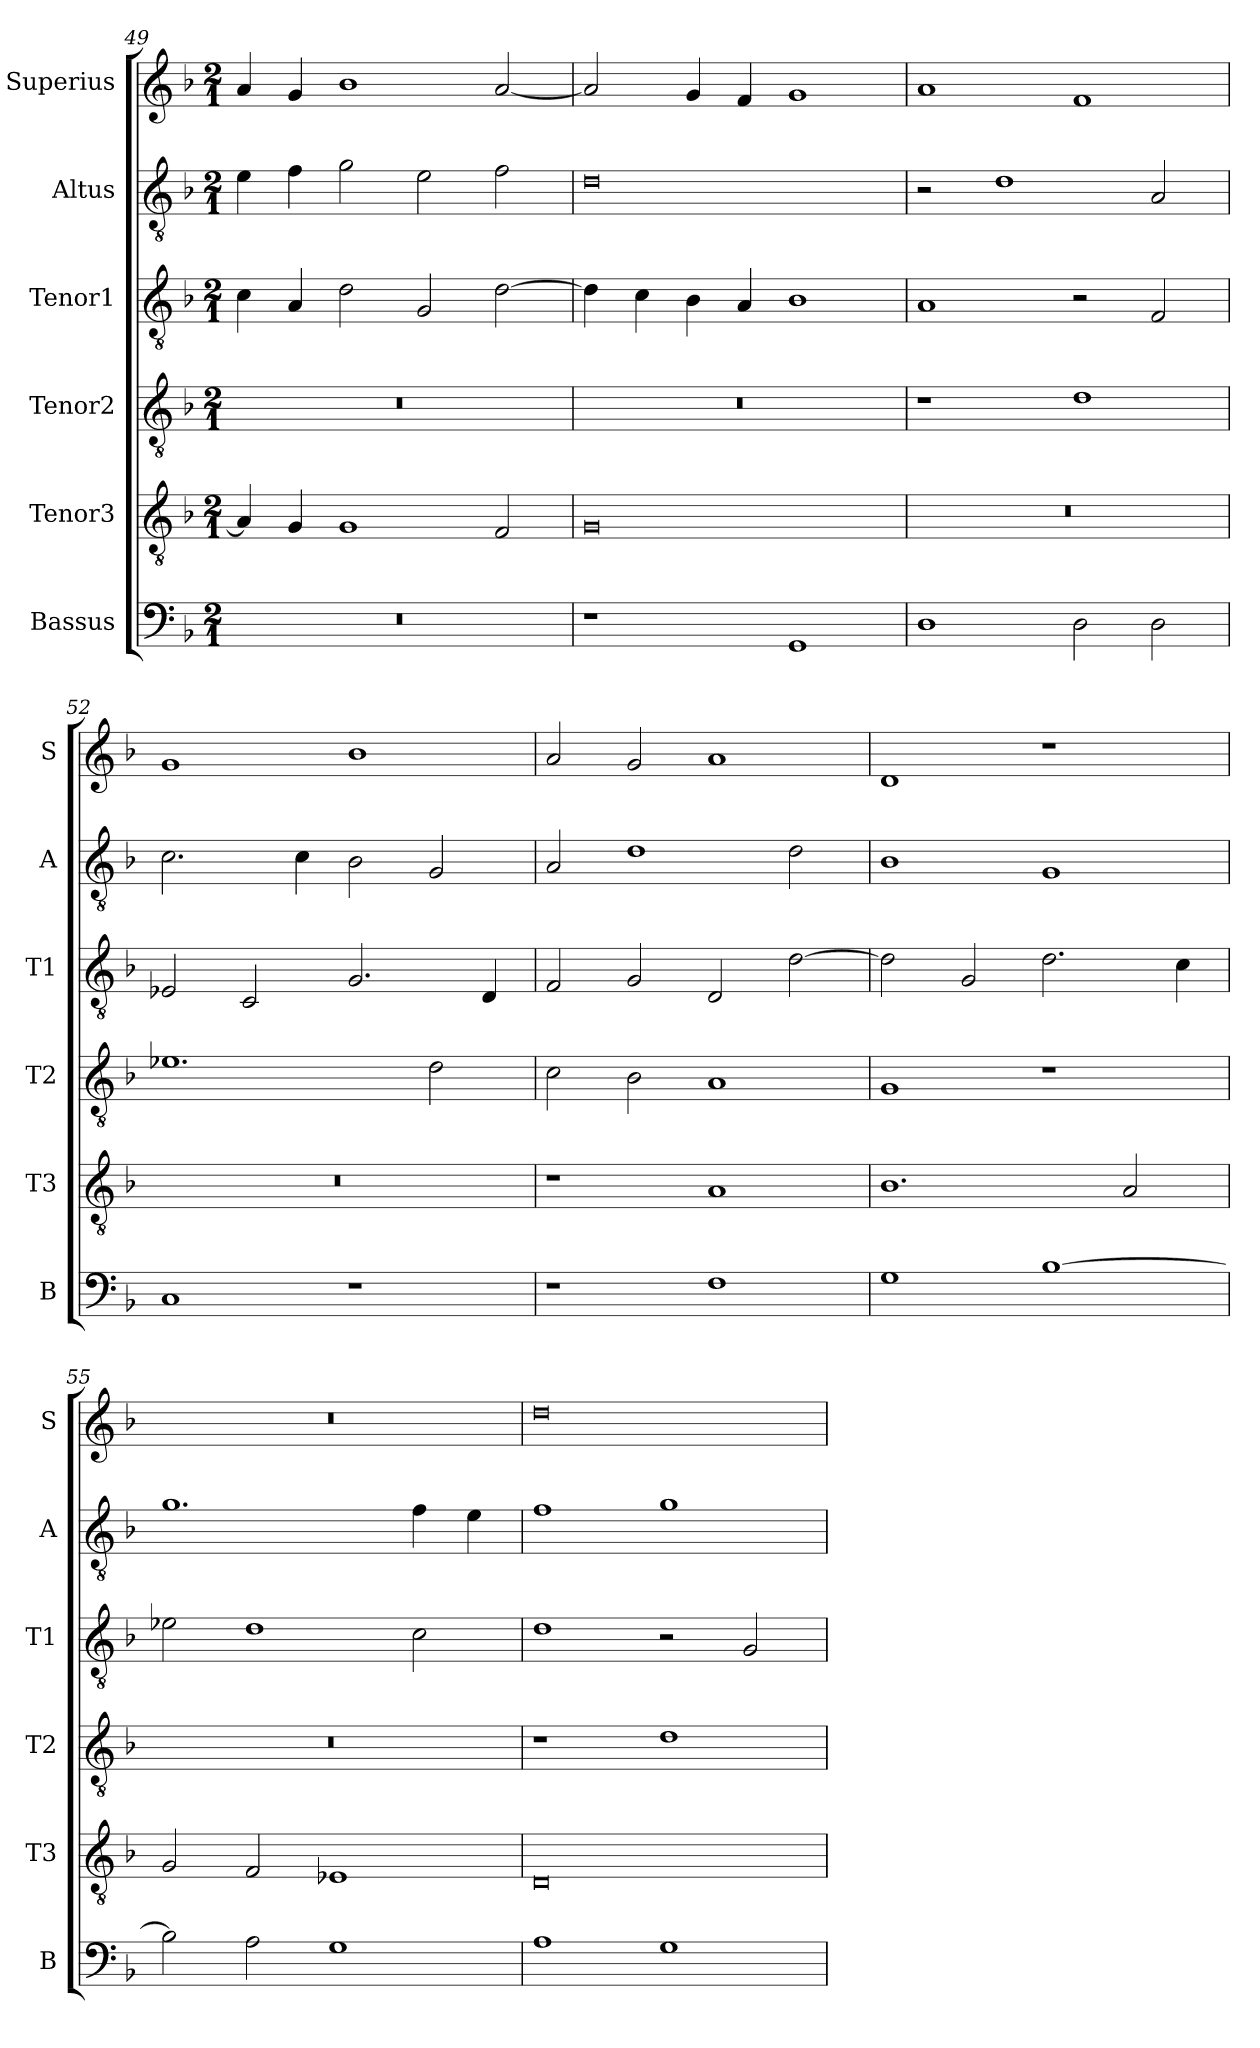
**kern	**kern	**kern	**kern	**kern	**kern
*part6	*part5	*part4	*part3	*part2	*part1
*staff6	*staff5	*staff4	*staff3	*staff2	*staff1
*I"Bassus	*I"Tenor3	*I"Tenor2	*I"Tenor1	*I"Altus	*I"Superius
*I'B	*I'T3	*I'T2	*I'T1	*I'A	*I'S
*clefF4	*clefGv2	*clefGv2	*clefGv2	*clefGv2	*clefG2
*k[b-]	*k[b-]	*k[b-]	*k[b-]	*k[b-]	*k[b-]
*M2/1	*M2/1	*M2/1	*M2/1	*M2/1	*M2/1
=49	=49	=49	=49	=49	=49
0r	4A/]	0r	4c\	4e\	4a/
.	4G/	.	4A/	4f\	4g/
.	1G	.	2d\	2g\	1b-
.	.	.	2G/	2e\	.
.	2F/	.	[2d\	2f\	[2a/
=50	=50	=50	=50	=50	=50
1r	0G	0r	4d\]	0d	2a/]
.	.	.	4c\	.	.
.	.	.	4B-\	.	4g/
.	.	.	4A/	.	4f/
1GG	.	.	1B-	.	1g
=51	=51	=51	=51	=51	=51
1D	0r	1r	1A	2r	1a
.	.	.	.	1d	.
2D\	.	1d	2r	.	1f
2D\	.	.	2F/	2A/	.
=52	=52	=52	=52	=52	=52
1C	0r	1.e-X	2E-X/	2.c\	1g
.	.	.	2C/	.	.
.	.	.	.	4c\	.
1r	.	.	2.G/	2B-\	1b-
.	.	2d\	.	2G/	.
.	.	.	4D/	.	.
=53	=53	=53	=53	=53	=53
1r	1r	2c\	2F/	2A/	2a/
.	.	2B-\	2G/	1d	2g/
1F	1A	1A	2D/	.	1a
.	.	.	[2d\	2d\	.
=54	=54	=54	=54	=54	=54
1G	1.B-	1G	2d\]	1B-	1d
.	.	.	2G/	.	.
[1B-	.	1r	2.d\	1G	1r
.	2A/	.	.	.	.
.	.	.	4c\	.	.
=55	=55	=55	=55	=55	=55
2B-\]	2G/	0r	2e-X\	1.g	0r
2A\	2F/	.	1d	.	.
1G	1E-X	.	.	.	.
.	.	.	2c\	4f\	.
.	.	.	.	4e\	.
=56	=56	=56	=56	=56	=56
1A	0D	1r	1d	1f	0dd
1G	.	1d	2r	1g	.
.	.	.	2G/	.	.
=	=	=	=	=	=
*-	*-	*-	*-	*-	*-
